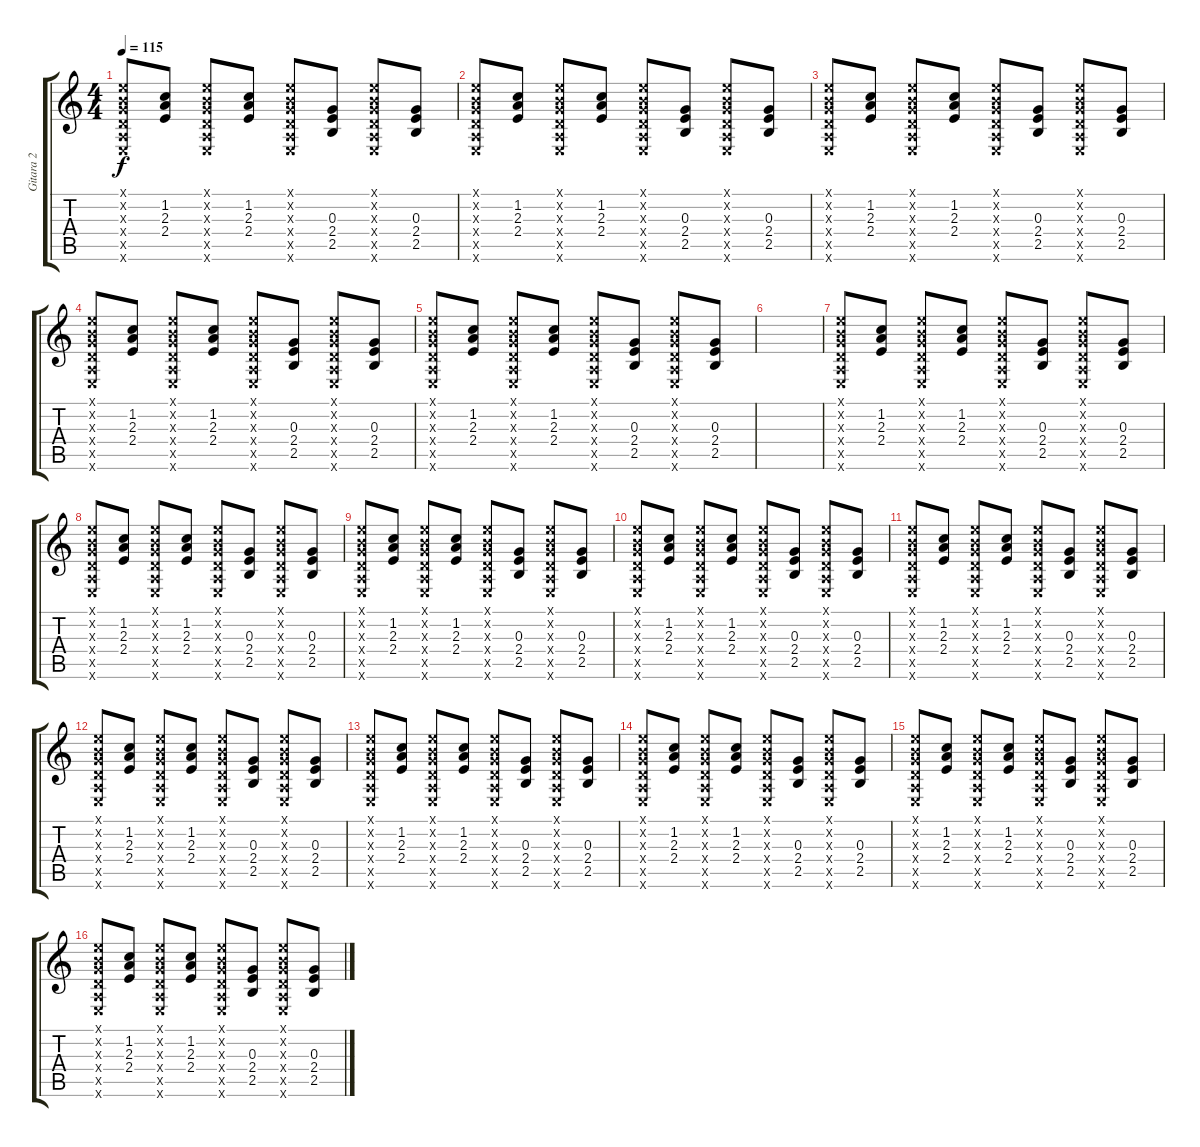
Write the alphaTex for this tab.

\track ("Gitara 2" "Gitara 2") {instrument distortionguitar}
\staff {score tabs}
\tuning (E4 B3 G3 D3 A2 E2) {hide}
\ts (4 4)
\tempo 115
\clef g2
\ks c
(0.1{x} 0.2{x} 0.3{x} 0.4{x} 0.5{x} 0.6{x}).8{dy f} (1.2 2.3 2.4).8 (0.1{x} 0.2{x} 0.3{x} 0.4{x} 0.5{x} 0.6{x}).8 (1.2 2.3 2.4).8 (0.1{x} 0.2{x} 0.3{x} 0.4{x} 0.5{x} 0.6{x}).8 (0.3 2.4 2.5).8 (0.1{x} 0.2{x} 0.3{x} 0.4{x} 0.5{x} 0.6{x}).8 (0.3 2.4 2.5).8 |
(0.1{x} 0.2{x} 0.3{x} 0.4{x} 0.5{x} 0.6{x}).8 (1.2 2.3 2.4).8 (0.1{x} 0.2{x} 0.3{x} 0.4{x} 0.5{x} 0.6{x}).8 (1.2 2.3 2.4).8 (0.1{x} 0.2{x} 0.3{x} 0.4{x} 0.5{x} 0.6{x}).8 (0.3 2.4 2.5).8 (0.1{x} 0.2{x} 0.3{x} 0.4{x} 0.5{x} 0.6{x}).8 (0.3 2.4 2.5).8 |
(0.1{x} 0.2{x} 0.3{x} 0.4{x} 0.5{x} 0.6{x}).8 (1.2 2.3 2.4).8 (0.1{x} 0.2{x} 0.3{x} 0.4{x} 0.5{x} 0.6{x}).8 (1.2 2.3 2.4).8 (0.1{x} 0.2{x} 0.3{x} 0.4{x} 0.5{x} 0.6{x}).8 (0.3 2.4 2.5).8 (0.1{x} 0.2{x} 0.3{x} 0.4{x} 0.5{x} 0.6{x}).8 (0.3 2.4 2.5).8 |
(0.1{x} 0.2{x} 0.3{x} 0.4{x} 0.5{x} 0.6{x}).8 (1.2 2.3 2.4).8 (0.1{x} 0.2{x} 0.3{x} 0.4{x} 0.5{x} 0.6{x}).8 (1.2 2.3 2.4).8 (0.1{x} 0.2{x} 0.3{x} 0.4{x} 0.5{x} 0.6{x}).8 (0.3 2.4 2.5).8 (0.1{x} 0.2{x} 0.3{x} 0.4{x} 0.5{x} 0.6{x}).8 (0.3 2.4 2.5).8 |
(0.1{x} 0.2{x} 0.3{x} 0.4{x} 0.5{x} 0.6{x}).8 (1.2 2.3 2.4).8 (0.1{x} 0.2{x} 0.3{x} 0.4{x} 0.5{x} 0.6{x}).8 (1.2 2.3 2.4).8 (0.1{x} 0.2{x} 0.3{x} 0.4{x} 0.5{x} 0.6{x}).8 (0.3 2.4 2.5).8 (0.1{x} 0.2{x} 0.3{x} 0.4{x} 0.5{x} 0.6{x}).8 (0.3 2.4 2.5).8 |
|
(0.1{x} 0.2{x} 0.3{x} 0.4{x} 0.5{x} 0.6{x}).8 (1.2 2.3 2.4).8 (0.1{x} 0.2{x} 0.3{x} 0.4{x} 0.5{x} 0.6{x}).8 (1.2 2.3 2.4).8 (0.1{x} 0.2{x} 0.3{x} 0.4{x} 0.5{x} 0.6{x}).8 (0.3 2.4 2.5).8 (0.1{x} 0.2{x} 0.3{x} 0.4{x} 0.5{x} 0.6{x}).8 (0.3 2.4 2.5).8 |
(0.1{x} 0.2{x} 0.3{x} 0.4{x} 0.5{x} 0.6{x}).8 (1.2 2.3 2.4).8 (0.1{x} 0.2{x} 0.3{x} 0.4{x} 0.5{x} 0.6{x}).8 (1.2 2.3 2.4).8 (0.1{x} 0.2{x} 0.3{x} 0.4{x} 0.5{x} 0.6{x}).8 (0.3 2.4 2.5).8 (0.1{x} 0.2{x} 0.3{x} 0.4{x} 0.5{x} 0.6{x}).8 (0.3 2.4 2.5).8 |
(0.1{x} 0.2{x} 0.3{x} 0.4{x} 0.5{x} 0.6{x}).8 (1.2 2.3 2.4).8 (0.1{x} 0.2{x} 0.3{x} 0.4{x} 0.5{x} 0.6{x}).8 (1.2 2.3 2.4).8 (0.1{x} 0.2{x} 0.3{x} 0.4{x} 0.5{x} 0.6{x}).8 (0.3 2.4 2.5).8 (0.1{x} 0.2{x} 0.3{x} 0.4{x} 0.5{x} 0.6{x}).8 (0.3 2.4 2.5).8 |
(0.1{x} 0.2{x} 0.3{x} 0.4{x} 0.5{x} 0.6{x}).8 (1.2 2.3 2.4).8 (0.1{x} 0.2{x} 0.3{x} 0.4{x} 0.5{x} 0.6{x}).8 (1.2 2.3 2.4).8 (0.1{x} 0.2{x} 0.3{x} 0.4{x} 0.5{x} 0.6{x}).8 (0.3 2.4 2.5).8 (0.1{x} 0.2{x} 0.3{x} 0.4{x} 0.5{x} 0.6{x}).8 (0.3 2.4 2.5).8 |
(0.1{x} 0.2{x} 0.3{x} 0.4{x} 0.5{x} 0.6{x}).8 (1.2 2.3 2.4).8 (0.1{x} 0.2{x} 0.3{x} 0.4{x} 0.5{x} 0.6{x}).8 (1.2 2.3 2.4).8 (0.1{x} 0.2{x} 0.3{x} 0.4{x} 0.5{x} 0.6{x}).8 (0.3 2.4 2.5).8 (0.1{x} 0.2{x} 0.3{x} 0.4{x} 0.5{x} 0.6{x}).8 (0.3 2.4 2.5).8 |
(0.1{x} 0.2{x} 0.3{x} 0.4{x} 0.5{x} 0.6{x}).8 (1.2 2.3 2.4).8 (0.1{x} 0.2{x} 0.3{x} 0.4{x} 0.5{x} 0.6{x}).8 (1.2 2.3 2.4).8 (0.1{x} 0.2{x} 0.3{x} 0.4{x} 0.5{x} 0.6{x}).8 (0.3 2.4 2.5).8 (0.1{x} 0.2{x} 0.3{x} 0.4{x} 0.5{x} 0.6{x}).8 (0.3 2.4 2.5).8 |
(0.1{x} 0.2{x} 0.3{x} 0.4{x} 0.5{x} 0.6{x}).8 (1.2 2.3 2.4).8 (0.1{x} 0.2{x} 0.3{x} 0.4{x} 0.5{x} 0.6{x}).8 (1.2 2.3 2.4).8 (0.1{x} 0.2{x} 0.3{x} 0.4{x} 0.5{x} 0.6{x}).8 (0.3 2.4 2.5).8 (0.1{x} 0.2{x} 0.3{x} 0.4{x} 0.5{x} 0.6{x}).8 (0.3 2.4 2.5).8 |
(0.1{x} 0.2{x} 0.3{x} 0.4{x} 0.5{x} 0.6{x}).8 (1.2 2.3 2.4).8 (0.1{x} 0.2{x} 0.3{x} 0.4{x} 0.5{x} 0.6{x}).8 (1.2 2.3 2.4).8 (0.1{x} 0.2{x} 0.3{x} 0.4{x} 0.5{x} 0.6{x}).8 (0.3 2.4 2.5).8 (0.1{x} 0.2{x} 0.3{x} 0.4{x} 0.5{x} 0.6{x}).8 (0.3 2.4 2.5).8 |
(0.1{x} 0.2{x} 0.3{x} 0.4{x} 0.5{x} 0.6{x}).8 (1.2 2.3 2.4).8 (0.1{x} 0.2{x} 0.3{x} 0.4{x} 0.5{x} 0.6{x}).8 (1.2 2.3 2.4).8 (0.1{x} 0.2{x} 0.3{x} 0.4{x} 0.5{x} 0.6{x}).8 (0.3 2.4 2.5).8 (0.1{x} 0.2{x} 0.3{x} 0.4{x} 0.5{x} 0.6{x}).8 (0.3 2.4 2.5).8 |
(0.1{x} 0.2{x} 0.3{x} 0.4{x} 0.5{x} 0.6{x}).8 (1.2 2.3 2.4).8 (0.1{x} 0.2{x} 0.3{x} 0.4{x} 0.5{x} 0.6{x}).8 (1.2 2.3 2.4).8 (0.1{x} 0.2{x} 0.3{x} 0.4{x} 0.5{x} 0.6{x}).8 (0.3 2.4 2.5).8 (0.1{x} 0.2{x} 0.3{x} 0.4{x} 0.5{x} 0.6{x}).8 (0.3 2.4 2.5).8
